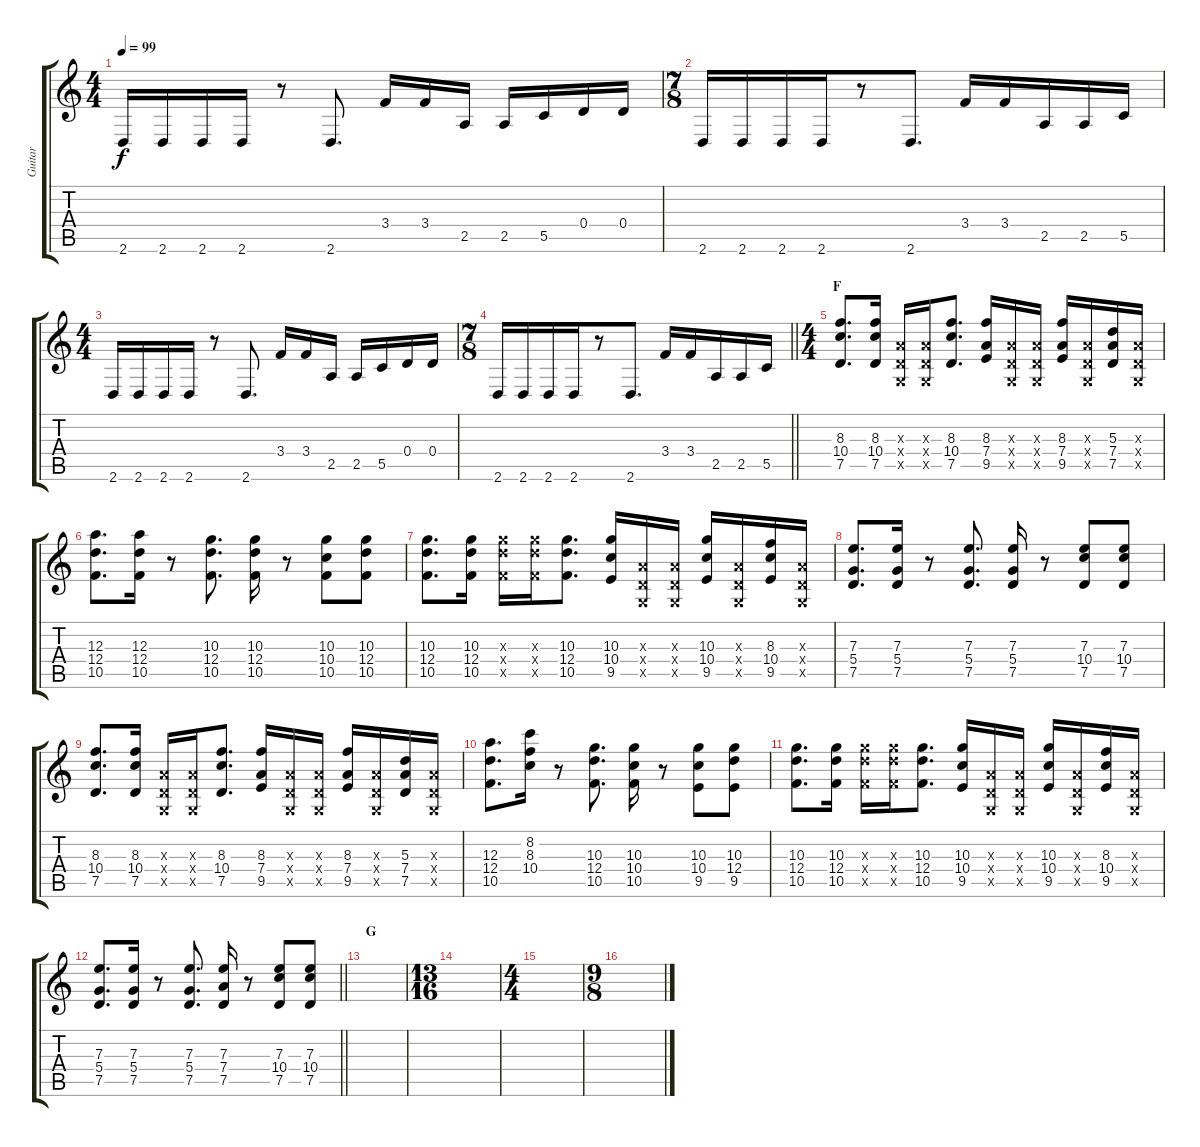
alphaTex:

\track ("Guitar" "Guitar") {instrument distortionguitar}
\staff {score tabs}
\tuning (G4 E4 A3 D3 G2 C2) {hide}
\ts (4 4)
\tempo 99
\clef g2
\ks c
2.6.16{dy f} 2.6.16 2.6.16 2.6.16 r.8 2.6.8{d} 3.4.16 3.4.16 2.5.16 2.5.16 5.5.16 0.4.16 0.4.16 |
\ts (7 8)
2.6.16 2.6.16 2.6.16 2.6.16 r.8 2.6.8{d} 3.4.16 3.4.16 2.5.16 2.5.16 5.5.16 |
\ts (4 4)
2.6.16 2.6.16 2.6.16 2.6.16 r.8 2.6.8{d} 3.4.16 3.4.16 2.5.16 2.5.16 5.5.16 0.4.16 0.4.16 |
\ts (7 8)
\barLineRight lightlight
2.6.16 2.6.16 2.6.16 2.6.16 r.8 2.6.8{d} 3.4.16 3.4.16 2.5.16 2.5.16 5.5.16 |
\ts (4 4)
\section ("" "F")
(8.3 10.4 7.5).8{d} (8.3 10.4 7.5).16 (0.3{x} 0.4{x} 0.5{x}).16 (0.3{x} 0.4{x} 0.5{x}).16 (8.3 10.4 7.5).8{d} (8.3 7.4 9.5).16 (0.3{x} 0.4{x} 0.5{x}).16 (0.3{x} 0.4{x} 0.5{x}).16 (8.3 7.4 9.5).16 (0.3{x} 0.4{x} 0.5{x}).16 (5.3 7.4 7.5).16 (0.3{x} 0.4{x} 0.5{x}).16 |
(12.3 12.4 10.5).8{d} (12.3 12.4 10.5).16 r.8 (10.3 12.4 10.5).8{d} (10.3 12.4 10.5).16 r.8 (10.3 10.4 10.5).8 (10.3 12.4 10.5).8 |
(10.3 12.4 10.5).8{d} (10.3 12.4 10.5).16 (10.3{x} 12.4{x} 10.5{x}).16 (10.3{x} 12.4{x} 10.5{x}).16 (10.3 12.4 10.5).8{d} (10.3 10.4 9.5).16 (0.3{x} 0.4{x} 0.5{x}).16 (0.3{x} 0.4{x} 0.5{x}).16 (10.3 10.4 9.5).16 (0.3{x} 0.4{x} 0.5{x}).16 (8.3 10.4 9.5).16 (0.3{x} 0.4{x} 0.5{x}).16 |
(7.3 5.4 7.5).8{d} (7.3 5.4 7.5).16 r.8 (7.3 5.4 7.5).8{d} (7.3 5.4 7.5).16 r.8 (7.3 10.4 7.5).8 (7.3 10.4 7.5).8 |
(8.3 10.4 7.5).8{d} (8.3 10.4 7.5).16 (0.3{x} 0.4{x} 0.5{x}).16 (0.3{x} 0.4{x} 0.5{x}).16 (8.3 10.4 7.5).8{d} (8.3 7.4 9.5).16 (0.3{x} 0.4{x} 0.5{x}).16 (0.3{x} 0.4{x} 0.5{x}).16 (8.3 7.4 9.5).16 (0.3{x} 0.4{x} 0.5{x}).16 (5.3 7.4 7.5).16 (0.3{x} 0.4{x} 0.5{x}).16 |
(12.3 12.4 10.5).8{d} (8.2 8.3 10.4).16 r.8 (10.3 12.4 10.5).8{d} (10.3 10.4 10.5).16 r.8 (10.3 10.4 9.5).8 (10.3 12.4 9.5).8 |
(10.3 12.4 10.5).8{d} (10.3 12.4 10.5).16 (10.3{x} 12.4{x} 10.5{x}).16 (10.3{x} 12.4{x} 10.5{x}).16 (10.3 12.4 10.5).8{d} (10.3 10.4 9.5).16 (0.3{x} 0.4{x} 0.5{x}).16 (0.3{x} 0.4{x} 0.5{x}).16 (10.3 10.4 9.5).16 (0.3{x} 0.4{x} 0.5{x}).16 (8.3 10.4 9.5).16 (0.3{x} 0.4{x} 0.5{x}).16 |
\barLineRight lightlight
(7.3 5.4 7.5).8{d} (7.3 5.4 7.5).16 r.8 (7.3 5.4 7.5).8{d} (7.3 7.4 7.5).16 r.8 (7.3 10.4 7.5).8 (7.3 10.4 7.5).8 |
\section ("" "G")
|
\ts (13 16)
|
\ts (4 4)
|
\ts (9 8)
